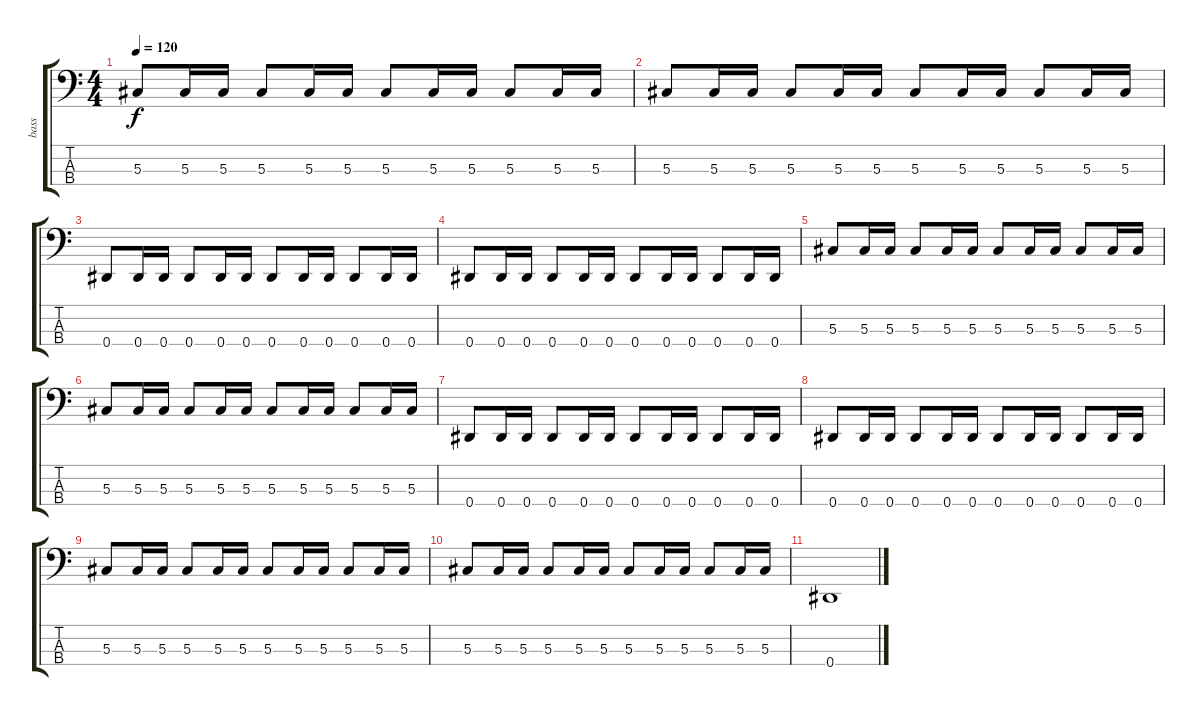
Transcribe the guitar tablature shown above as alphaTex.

\track ("bass" "bass") {instrument electricbassfinger}
\staff {score tabs}
\tuning (Gb2 Db2 Ab1 Eb1) {hide}
\ts (4 4)
\tempo 120
\clef f4
\ks c
5.3.8{dy f} 5.3.16 5.3.16 5.3.8 5.3.16 5.3.16 5.3.8 5.3.16 5.3.16 5.3.8 5.3.16 5.3.16 |
5.3.8 5.3.16 5.3.16 5.3.8 5.3.16 5.3.16 5.3.8 5.3.16 5.3.16 5.3.8 5.3.16 5.3.16 |
0.4.8 0.4.16 0.4.16 0.4.8 0.4.16 0.4.16 0.4.8 0.4.16 0.4.16 0.4.8 0.4.16 0.4.16 |
0.4.8 0.4.16 0.4.16 0.4.8 0.4.16 0.4.16 0.4.8 0.4.16 0.4.16 0.4.8 0.4.16 0.4.16 |
5.3.8 5.3.16 5.3.16 5.3.8 5.3.16 5.3.16 5.3.8 5.3.16 5.3.16 5.3.8 5.3.16 5.3.16 |
5.3.8 5.3.16 5.3.16 5.3.8 5.3.16 5.3.16 5.3.8 5.3.16 5.3.16 5.3.8 5.3.16 5.3.16 |
0.4.8 0.4.16 0.4.16 0.4.8 0.4.16 0.4.16 0.4.8 0.4.16 0.4.16 0.4.8 0.4.16 0.4.16 |
0.4.8 0.4.16 0.4.16 0.4.8 0.4.16 0.4.16 0.4.8 0.4.16 0.4.16 0.4.8 0.4.16 0.4.16 |
5.3.8 5.3.16 5.3.16 5.3.8 5.3.16 5.3.16 5.3.8 5.3.16 5.3.16 5.3.8 5.3.16 5.3.16 |
5.3.8 5.3.16 5.3.16 5.3.8 5.3.16 5.3.16 5.3.8 5.3.16 5.3.16 5.3.8 5.3.16 5.3.16 |
0.4.1
